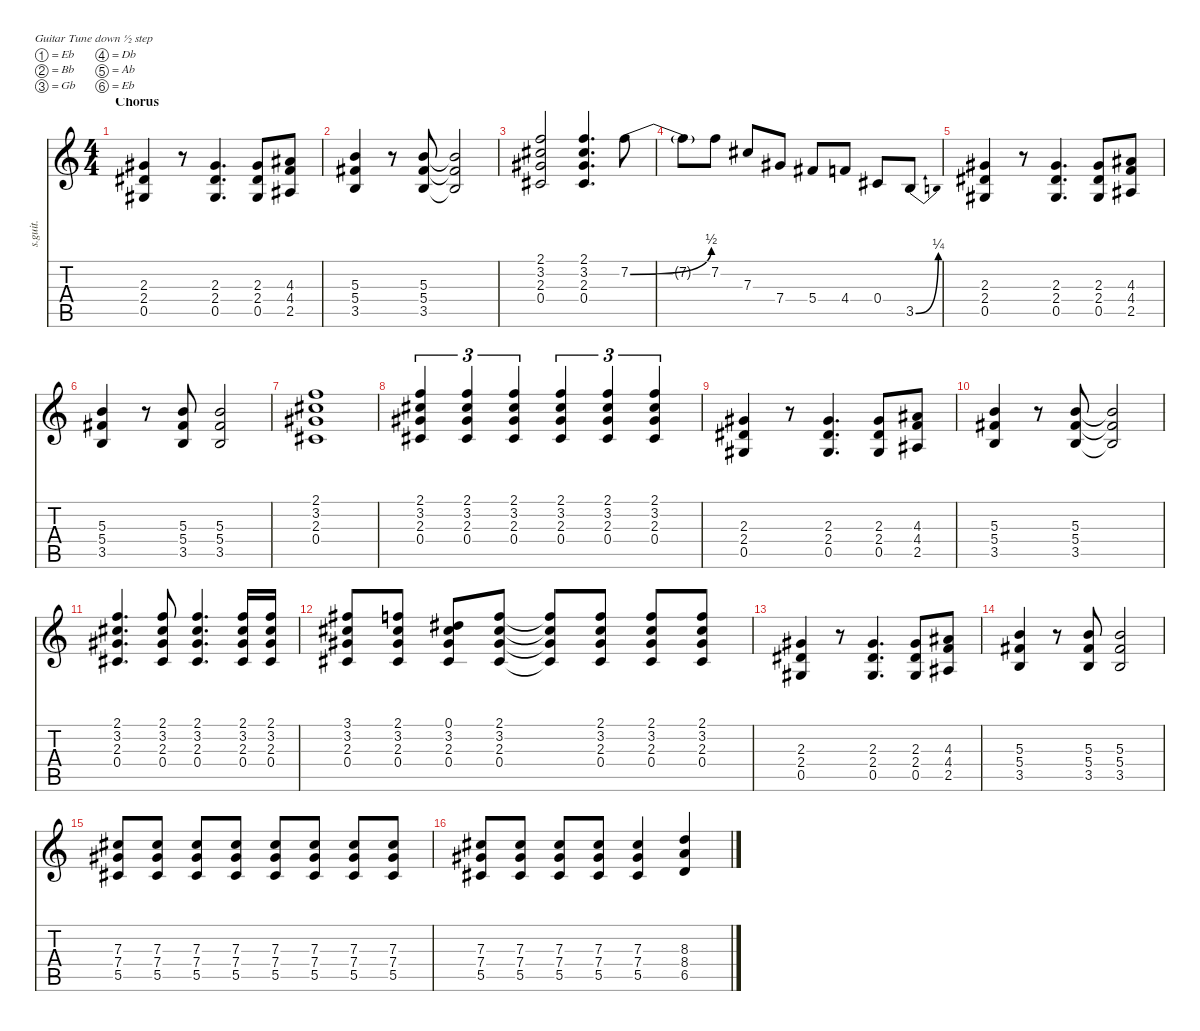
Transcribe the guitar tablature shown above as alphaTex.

\defaultSystemsLayout 4
\hideDynamics
\bracketExtendMode nobrackets
\track ("Slash - Clean" "s.guit.") {instrument electricguitarclean}
\staff {score tabs}
\tuning (Eb4 Bb3 Gb3 Db3 Ab2 Eb2)
\ts (4 4)
\section ("" "Chorus")
\tempo (125 hide)
\clef g2
\ks c
(2.3{acc #} 2.4{acc #} 0.5{acc #}).4{lyrics (0 "") lyrics (1 "") lyrics (2 "") lyrics (3 "") lyrics (4 "") dy f} r.8 (2.3{acc #} 2.4{acc #} 0.5{acc #}).4{d lyrics (0 "") lyrics (1 "") lyrics (2 "") lyrics (3 "") lyrics (4 "")} (2.3{acc #} 2.4{acc #} 0.5{acc #}).8{lyrics (0 "") lyrics (1 "") lyrics (2 "") lyrics (3 "") lyrics (4 "")} (4.3{acc #} 4.4 2.5{acc #}).8{lyrics (0 "") lyrics (1 "") lyrics (2 "") lyrics (3 "") lyrics (4 "")} |
(5.3 5.4{acc #} 3.5).4{lyrics (0 "") lyrics (1 "") lyrics (2 "") lyrics (3 "") lyrics (4 "")} r.8 (5.3 5.4{acc #} 3.5).8{lyrics (0 "") lyrics (1 "") lyrics (2 "") lyrics (3 "") lyrics (4 "")} (5.3{t} 5.4{t acc #} 3.5{t}).2{lyrics (0 "") lyrics (1 "") lyrics (2 "") lyrics (3 "") lyrics (4 "")} |
(2.1 3.2{acc #} 2.3{acc #} 0.4{acc #}).2{lyrics (0 "") lyrics (1 "") lyrics (2 "") lyrics (3 "") lyrics (4 "")} (2.1 3.2{acc #} 2.3{acc #} 0.4{acc #}).4{d lyrics (0 "") lyrics (1 "") lyrics (2 "") lyrics (3 "") lyrics (4 "")} 7.2{be (bend 0 0 60 2)}.8{lyrics (0 "") lyrics (1 "") lyrics (2 "") lyrics (3 "") lyrics (4 "")} |
7.2{t}.8{lyrics (0 "") lyrics (1 "") lyrics (2 "") lyrics (3 "") lyrics (4 "")} 7.2.8{lyrics (0 "") lyrics (1 "") lyrics (2 "") lyrics (3 "") lyrics (4 "")} 7.3{acc #}.8{lyrics (0 "") lyrics (1 "") lyrics (2 "") lyrics (3 "") lyrics (4 "")} 7.4{acc #}.8{lyrics (0 "") lyrics (1 "") lyrics (2 "") lyrics (3 "") lyrics (4 "")} 5.4{acc #}.8{lyrics (0 "") lyrics (1 "") lyrics (2 "") lyrics (3 "") lyrics (4 "")} 4.4.8{lyrics (0 "") lyrics (1 "") lyrics (2 "") lyrics (3 "") lyrics (4 "")} 0.4{acc #}.8{lyrics (0 "") lyrics (1 "") lyrics (2 "") lyrics (3 "") lyrics (4 "")} 3.5{be (bend 0 0 60 1)}.8{lyrics (0 "") lyrics (1 "") lyrics (2 "") lyrics (3 "") lyrics (4 "")} |
(2.3{acc #} 2.4{acc #} 0.5{acc #}).4{lyrics (0 "") lyrics (1 "") lyrics (2 "") lyrics (3 "") lyrics (4 "")} r.8 (2.3{acc #} 2.4{acc #} 0.5{acc #}).4{d lyrics (0 "") lyrics (1 "") lyrics (2 "") lyrics (3 "") lyrics (4 "")} (2.3{acc #} 2.4{acc #} 0.5{acc #}).8{lyrics (0 "") lyrics (1 "") lyrics (2 "") lyrics (3 "") lyrics (4 "")} (4.3{acc #} 4.4 2.5{acc #}).8{lyrics (0 "") lyrics (1 "") lyrics (2 "") lyrics (3 "") lyrics (4 "")} |
(5.3 5.4{acc #} 3.5).4{lyrics (0 "") lyrics (1 "") lyrics (2 "") lyrics (3 "") lyrics (4 "")} r.8 (5.3 5.4{acc #} 3.5).8{lyrics (0 "") lyrics (1 "") lyrics (2 "") lyrics (3 "") lyrics (4 "")} (5.3 5.4{acc #} 3.5).2{lyrics (0 "") lyrics (1 "") lyrics (2 "") lyrics (3 "") lyrics (4 "")} |
(2.1 3.2{acc #} 2.3{acc #} 0.4{acc #}).1{lyrics (0 "") lyrics (1 "") lyrics (2 "") lyrics (3 "") lyrics (4 "")} |
(2.1 3.2{acc #} 2.3{acc #} 0.4{acc #}).4{tu (3 2) lyrics (0 "") lyrics (1 "") lyrics (2 "") lyrics (3 "") lyrics (4 "")} (2.1 3.2{acc #} 2.3{acc #} 0.4{acc #}).4{tu (3 2) lyrics (0 "") lyrics (1 "") lyrics (2 "") lyrics (3 "") lyrics (4 "")} (2.1 3.2{acc #} 2.3{acc #} 0.4{acc #}).4{tu (3 2) lyrics (0 "") lyrics (1 "") lyrics (2 "") lyrics (3 "") lyrics (4 "")} (2.1 3.2{acc #} 2.3{acc #} 0.4{acc #}).4{tu (3 2) lyrics (0 "") lyrics (1 "") lyrics (2 "") lyrics (3 "") lyrics (4 "")} (2.1 3.2{acc #} 2.3{acc #} 0.4{acc #}).4{tu (3 2) lyrics (0 "") lyrics (1 "") lyrics (2 "") lyrics (3 "") lyrics (4 "")} (2.1 3.2{acc #} 2.3{acc #} 0.4{acc #}).4{tu (3 2) lyrics (0 "") lyrics (1 "") lyrics (2 "") lyrics (3 "") lyrics (4 "")} |
(2.3{acc #} 2.4{acc #} 0.5{acc #}).4{lyrics (0 "") lyrics (1 "") lyrics (2 "") lyrics (3 "") lyrics (4 "")} r.8 (2.3{acc #} 2.4{acc #} 0.5{acc #}).4{d lyrics (0 "") lyrics (1 "") lyrics (2 "") lyrics (3 "") lyrics (4 "")} (2.3{acc #} 2.4{acc #} 0.5{acc #}).8{lyrics (0 "") lyrics (1 "") lyrics (2 "") lyrics (3 "") lyrics (4 "")} (4.3{acc #} 4.4 2.5{acc #}).8{lyrics (0 "") lyrics (1 "") lyrics (2 "") lyrics (3 "") lyrics (4 "")} |
(5.3 5.4{acc #} 3.5).4{lyrics (0 "") lyrics (1 "") lyrics (2 "") lyrics (3 "") lyrics (4 "")} r.8 (5.3 5.4{acc #} 3.5).8{lyrics (0 "") lyrics (1 "") lyrics (2 "") lyrics (3 "") lyrics (4 "")} (5.3{t} 5.4{t acc #} 3.5{t}).2{lyrics (0 "") lyrics (1 "") lyrics (2 "") lyrics (3 "") lyrics (4 "")} |
(2.1 3.2{acc #} 2.3{acc #} 0.4{acc #}).4{d lyrics (0 "") lyrics (1 "") lyrics (2 "") lyrics (3 "") lyrics (4 "")} (2.1 3.2{acc #} 2.3{acc #} 0.4{acc #}).8{lyrics (0 "") lyrics (1 "") lyrics (2 "") lyrics (3 "") lyrics (4 "")} (2.1 3.2{acc #} 2.3{acc #} 0.4{acc #}).4{d lyrics (0 "") lyrics (1 "") lyrics (2 "") lyrics (3 "") lyrics (4 "")} (2.1 3.2{acc #} 2.3{acc #} 0.4{acc #}).16{lyrics (0 "") lyrics (1 "") lyrics (2 "") lyrics (3 "") lyrics (4 "")} (2.1 3.2{acc #} 2.3{acc #} 0.4{acc #}).16{lyrics (0 "") lyrics (1 "") lyrics (2 "") lyrics (3 "") lyrics (4 "")} |
(3.1{acc #} 3.2{acc #} 2.3{acc #} 0.4{acc #}).8{lyrics (0 "") lyrics (1 "") lyrics (2 "") lyrics (3 "") lyrics (4 "")} (2.1 3.2{acc #} 2.3{acc #} 0.4{acc #}).8{lyrics (0 "") lyrics (1 "") lyrics (2 "") lyrics (3 "") lyrics (4 "")} (0.1{acc #} 3.2{acc #} 2.3{acc #} 0.4{acc #}).8{lyrics (0 "") lyrics (1 "") lyrics (2 "") lyrics (3 "") lyrics (4 "")} (2.1 3.2{acc #} 2.3{acc #} 0.4{acc #}).8{lyrics (0 "") lyrics (1 "") lyrics (2 "") lyrics (3 "") lyrics (4 "")} (2.1{t} 3.2{t acc #} 2.3{t acc #} 0.4{t acc #}).8{lyrics (0 "") lyrics (1 "") lyrics (2 "") lyrics (3 "") lyrics (4 "")} (2.1 3.2{acc #} 2.3{acc #} 0.4{acc #}).8{lyrics (0 "") lyrics (1 "") lyrics (2 "") lyrics (3 "") lyrics (4 "")} (2.1 3.2{acc #} 2.3{acc #} 0.4{acc #}).8{lyrics (0 "") lyrics (1 "") lyrics (2 "") lyrics (3 "") lyrics (4 "")} (2.1 3.2{acc #} 2.3{acc #} 0.4{acc #}).8{lyrics (0 "") lyrics (1 "") lyrics (2 "") lyrics (3 "") lyrics (4 "")} |
(2.3{acc #} 2.4{acc #} 0.5{acc #}).4{lyrics (0 "") lyrics (1 "") lyrics (2 "") lyrics (3 "") lyrics (4 "")} r.8 (2.3{acc #} 2.4{acc #} 0.5{acc #}).4{d lyrics (0 "") lyrics (1 "") lyrics (2 "") lyrics (3 "") lyrics (4 "")} (2.3{acc #} 2.4{acc #} 0.5{acc #}).8{lyrics (0 "") lyrics (1 "") lyrics (2 "") lyrics (3 "") lyrics (4 "")} (4.3{acc #} 4.4 2.5{acc #}).8{lyrics (0 "") lyrics (1 "") lyrics (2 "") lyrics (3 "") lyrics (4 "")} |
(5.3 5.4{acc #} 3.5).4{lyrics (0 "") lyrics (1 "") lyrics (2 "") lyrics (3 "") lyrics (4 "")} r.8 (5.3 5.4{acc #} 3.5).8{lyrics (0 "") lyrics (1 "") lyrics (2 "") lyrics (3 "") lyrics (4 "")} (5.3 5.4{acc #} 3.5).2{lyrics (0 "") lyrics (1 "") lyrics (2 "") lyrics (3 "") lyrics (4 "")} |
(7.3{acc #} 7.4{acc #} 5.5{acc #}).8{lyrics (0 "") lyrics (1 "") lyrics (2 "") lyrics (3 "") lyrics (4 "")} (7.3{acc #} 7.4{acc #} 5.5{acc #}).8{lyrics (0 "") lyrics (1 "") lyrics (2 "") lyrics (3 "") lyrics (4 "")} (7.3{acc #} 7.4{acc #} 5.5{acc #}).8{lyrics (0 "") lyrics (1 "") lyrics (2 "") lyrics (3 "") lyrics (4 "")} (7.3{acc #} 7.4{acc #} 5.5{acc #}).8{lyrics (0 "") lyrics (1 "") lyrics (2 "") lyrics (3 "") lyrics (4 "")} (7.3{acc #} 7.4{acc #} 5.5{acc #}).8{lyrics (0 "") lyrics (1 "") lyrics (2 "") lyrics (3 "") lyrics (4 "")} (7.3{acc #} 7.4{acc #} 5.5{acc #}).8{lyrics (0 "") lyrics (1 "") lyrics (2 "") lyrics (3 "") lyrics (4 "")} (7.3{acc #} 7.4{acc #} 5.5{acc #}).8{lyrics (0 "") lyrics (1 "") lyrics (2 "") lyrics (3 "") lyrics (4 "")} (7.3{acc #} 7.4{acc #} 5.5{acc #}).8{lyrics (0 "") lyrics (1 "") lyrics (2 "") lyrics (3 "") lyrics (4 "")} |
(7.3{acc #} 7.4{acc #} 5.5{acc #}).8{lyrics (0 "") lyrics (1 "") lyrics (2 "") lyrics (3 "") lyrics (4 "")} (7.3{acc #} 7.4{acc #} 5.5{acc #}).8{lyrics (0 "") lyrics (1 "") lyrics (2 "") lyrics (3 "") lyrics (4 "")} (7.3{acc #} 7.4{acc #} 5.5{acc #}).8{lyrics (0 "") lyrics (1 "") lyrics (2 "") lyrics (3 "") lyrics (4 "")} (7.3{acc #} 7.4{acc #} 5.5{acc #}).8{lyrics (0 "") lyrics (1 "") lyrics (2 "") lyrics (3 "") lyrics (4 "")} (7.3{acc #} 7.4{acc #} 5.5{acc #}).4{lyrics (0 "") lyrics (1 "") lyrics (2 "") lyrics (3 "") lyrics (4 "")} (8.3 8.4 6.5).4{lyrics (0 "") lyrics (1 "") lyrics (2 "") lyrics (3 "") lyrics (4 "")}
